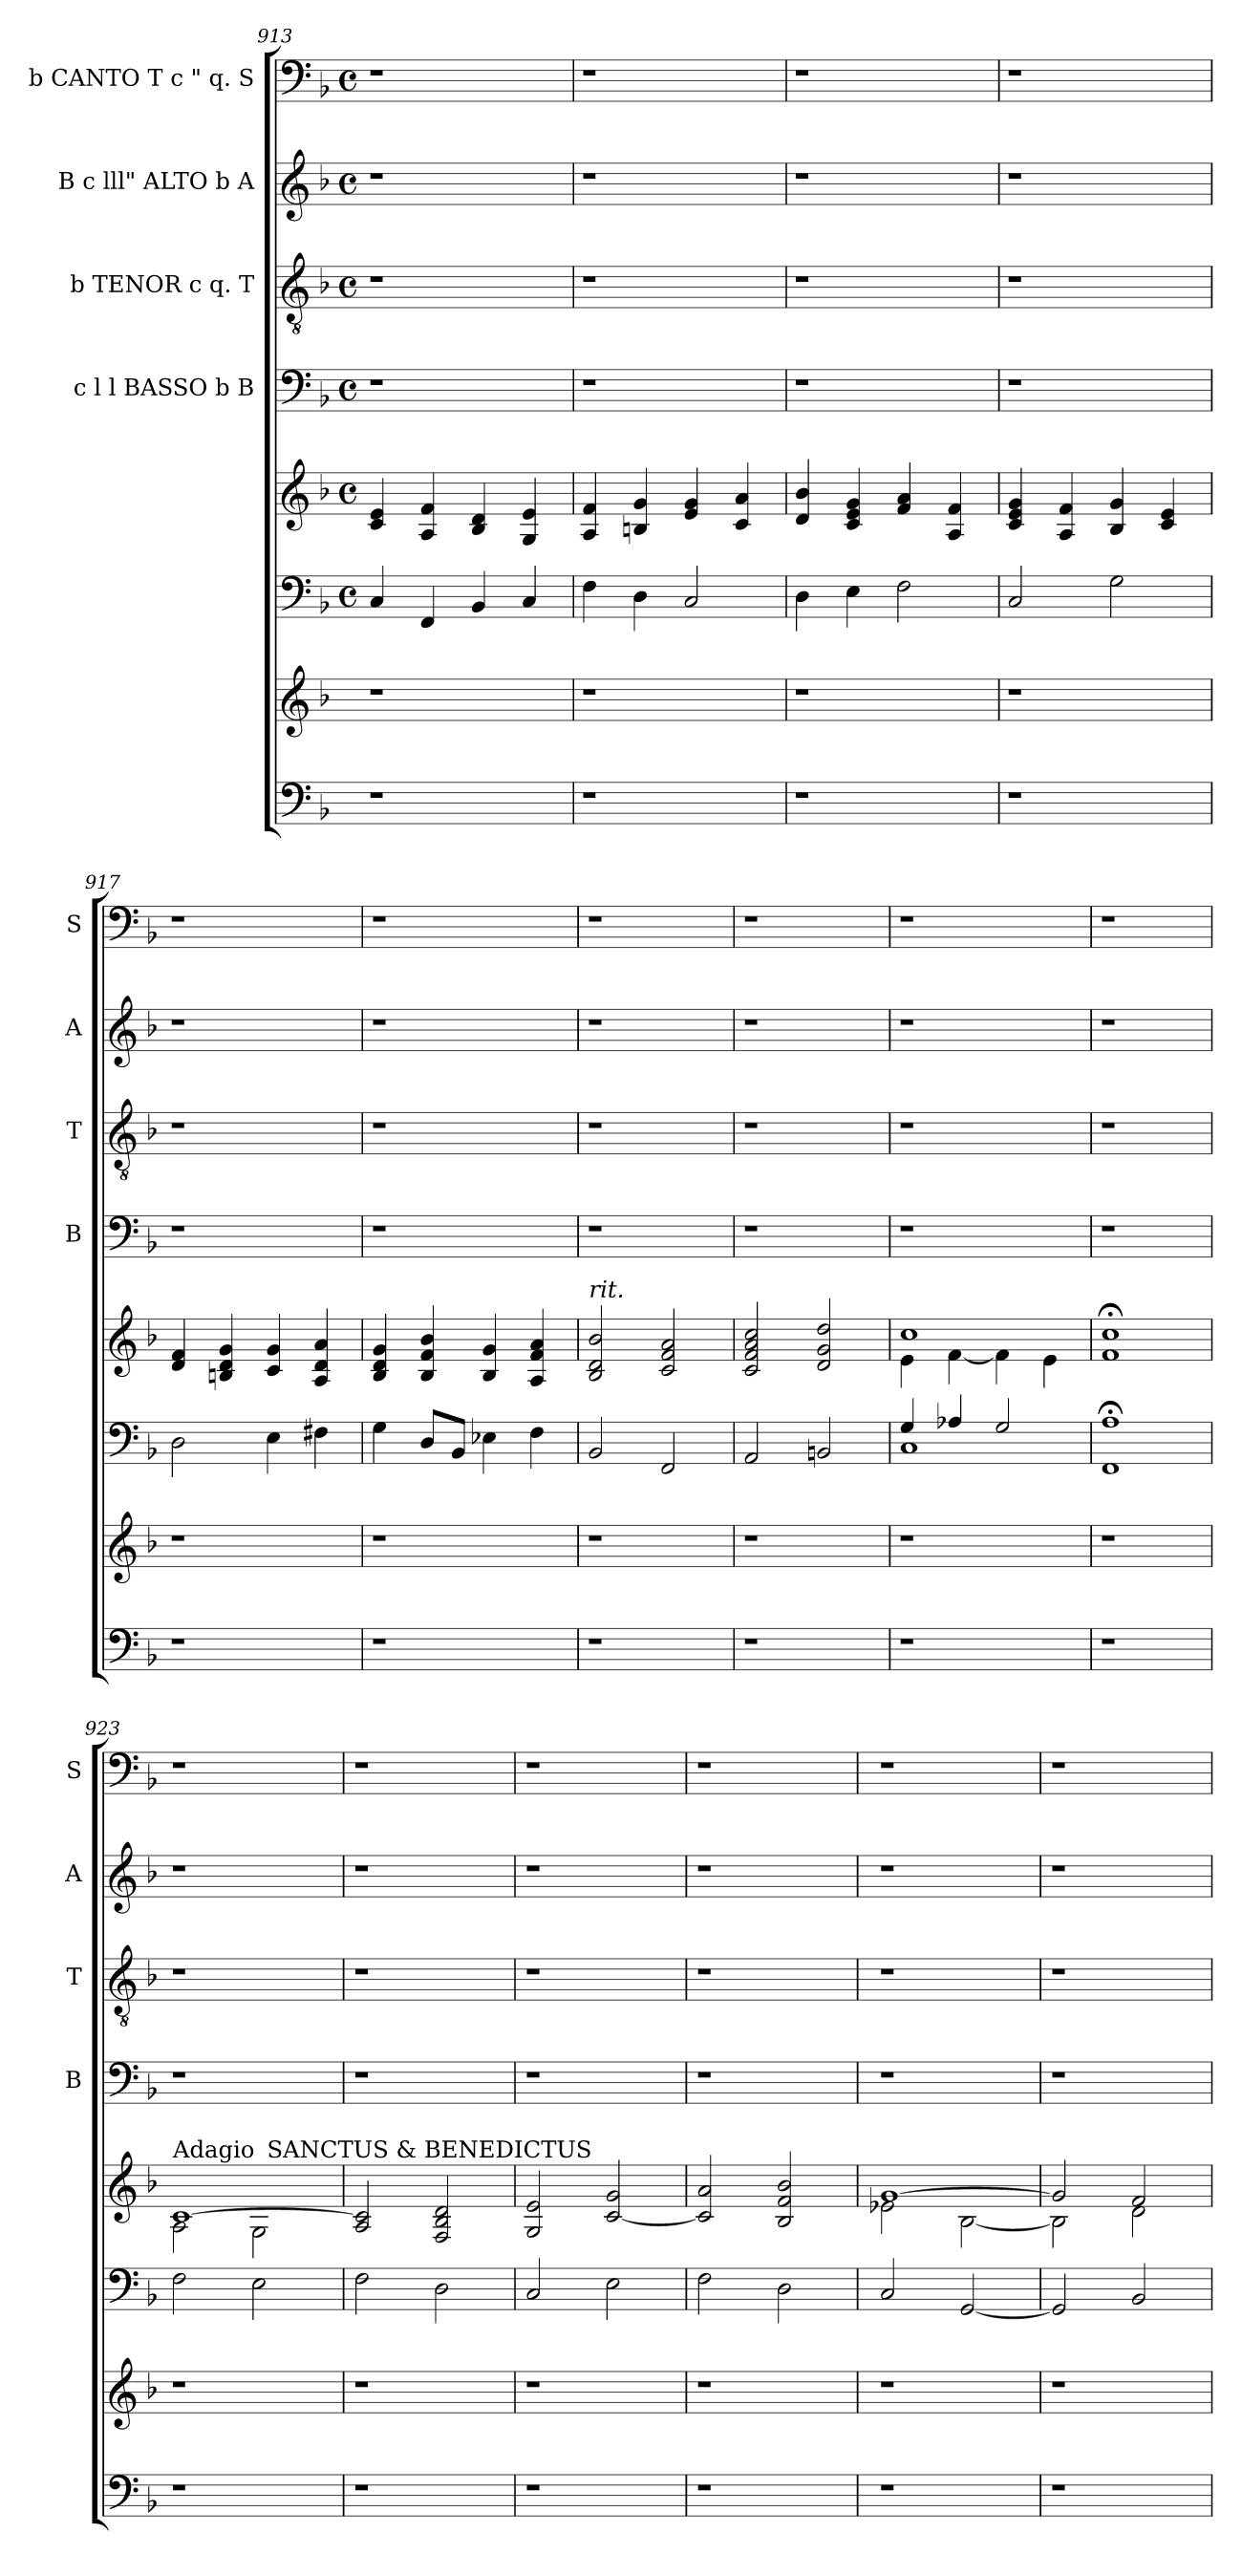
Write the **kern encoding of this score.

**kern	**kern	**kern	**kern	**kern	**kern	**kern	**kern
*part7	*part7	*part6	*part5	*part4	*part3	*part2	*part1
*staff8	*staff7	*staff6	*staff5	*staff4	*staff3	*staff2	*staff1
*	*	*	*	*I"c l l BASSO b B	*I"b TENOR c q. T	*I"B c lll" ALTO b A	*I"b CANTO T c " q. S
*	*	*	*	*I'B	*I'T	*I'A	*I'S
!!LO:LB:g=z
*clefF4	*clefG2	*clefF4	*clefG2	*clefF4	*clefGv2	*clefG2	*clefF4
*k[b-]	*k[b-]	*k[b-]	*k[b-]	*k[b-]	*k[b-]	*k[b-]	*k[b-]
*F:	*F:	*F:	*F:	*F:	*F:	*F:	*F:
*	*	*M4/4	*M4/4	*M4/4	*M4/4	*M4/4	*M4/4
*	*	*met(c)	*met(c)	*met(c)	*met(c)	*met(c)	*met(c)
=913	=913	=913	=913	=913	=913	=913	=913
1r	1r	4C/	4c/ 4e/	1r	1r	1r	1r
.	.	4FF/	4A/ 4f/	.	.	.	.
.	.	4BB-/	4B-/ 4d/	.	.	.	.
.	.	4C/	4G/ 4e/	.	.	.	.
=914	=914	=914	=914	=914	=914	=914	=914
1r	1r	4F\	4A/ 4f/	1r	1r	1r	1r
.	.	4D\	4Bn/ 4g/	.	.	.	.
.	.	2C/	4e/ 4g/	.	.	.	.
.	.	.	4c/ 4a/	.	.	.	.
=915	=915	=915	=915	=915	=915	=915	=915
1r	1r	4D\	4d/ 4b-/	1r	1r	1r	1r
.	.	4E\	4c/ 4e/ 4g/	.	.	.	.
.	.	2F\	4f/ 4a/	.	.	.	.
.	.	.	4A/ 4f/	.	.	.	.
=916	=916	=916	=916	=916	=916	=916	=916
1r	1r	2C/	4c/ 4e/ 4g/	1r	1r	1r	1r
.	.	.	4A/ 4f/	.	.	.	.
.	.	2G\	4B-/ 4g/	.	.	.	.
.	.	.	4c/ 4e/	.	.	.	.
=917	=917	=917	=917	=917	=917	=917	=917
1r	1r	2D\	4d/ 4f/	1r	1r	1r	1r
.	.	.	4Bn/ 4d/ 4g/	.	.	.	.
.	.	4E\	4c/ 4g/	.	.	.	.
.	.	4F#X\	4A/ 4d/ 4a/	.	.	.	.
!!LO:LB:g=z
=918	=918	=918	=918	=918	=918	=918	=918
1r	1r	4G\	4B-/ 4d/ 4g/	1r	1r	1r	1r
.	.	8D/L	4B-/ 4f/ 4b-/	.	.	.	.
.	.	8BB-/J	.	.	.	.	.
.	.	4E-X\	4B-/ 4g/	.	.	.	.
.	.	4F\	4A/ 4f/ 4a/	.	.	.	.
=919	=919	=919	=919	=919	=919	=919	=919
!	!	!	!LO:TX:a:i:t=rit.	!	!	!	!
1r	1r	2BB-/	2B-/ 2d/ 2b-/	1r	1r	1r	1r
.	.	2FF/	2c/ 2f/ 2a/	.	.	.	.
=920	=920	=920	=920	=920	=920	=920	=920
1r	1r	2AA/	2c/ 2f/ 2a/ 2cc/	1r	1r	1r	1r
.	.	2BBn/	2d/ 2g/ 2dd/	.	.	.	.
=921	=921	=921	=921	=921	=921	=921	=921
*	*	*^	*^	*	*	*	*
1r	1r	4G/	1C	1cc	4e\	1r	1r	1r	1r
.	.	4A-X/	.	.	[<4f\	.	.	.	.
.	.	2G/	.	.	4f\]	.	.	.	.
.	.	.	.	.	4e\	.	.	.	.
*	*	*v	*v	*	*	*	*	*	*
*	*	*	*v	*v	*	*	*	*
=922	=922	=922	=922	=922	=922	=922	=922
1r	1r	1FF; 1A;	1f; 1cc;	1r	1r	1r	1r
!!LO:LB:g=z
=923	=923	=923	=923	=923	=923	=923	=923
*	*	*	*MM144	*	*	*	*
*	*	*	*^	*	*	*	*
!	!	!	!LO:TX:a:t=Adagio	!	!	!	!	!
*	*	*	*	*^	*	*	*	*
1r	1r	2F\	[>1c	2A\	2ryy	1r	1r	1r	1r
.	.	2E\	.	2G\	32ryy	.	.	.	.
!	!	!	!	!	!LO:TX:a:t=SANCTUS & BENEDICTUS	!	!	!	!
.	.	.	.	.	4...ryy	.	.	.	.
*	*	*	*v	*v	*v	*	*	*	*
=924	=924	=924	=924	=924	=924	=924	=924
1r	1r	2F\	2A/ 2c/]	1r	1r	1r	1r
.	.	2D\	2F/ 2B-/ 2d/	.	.	.	.
=925	=925	=925	=925	=925	=925	=925	=925
1r	1r	2C/	2G/ 2e/	1r	1r	1r	1r
.	.	2E\	[<2c/ 2g/	.	.	.	.
=926	=926	=926	=926	=926	=926	=926	=926
1r	1r	2F\	2c/] 2a/	1r	1r	1r	1r
.	.	2D\	2B-/ 2f/ 2b-/	.	.	.	.
!!LO:LB:g=z
=927	=927	=927	=927	=927	=927	=927	=927
*	*	*	*^	*	*	*	*
1r	1r	2C/	[>1g	2e-X\	1r	1r	1r	1r
.	.	[<2GG/	.	[<2B-\	.	.	.	.
=928	=928	=928	=928	=928	=928	=928	=928	=928
1r	1r	2GG/]	2g/]	2B-\]	1r	1r	1r	1r
.	.	2BB-/	2f/	2d\	.	.	.	.
*	*	*	*v	*v	*	*	*	*
=	=	=	=	=	=	=	=
*-	*-	*-	*-	*-	*-	*-	*-
